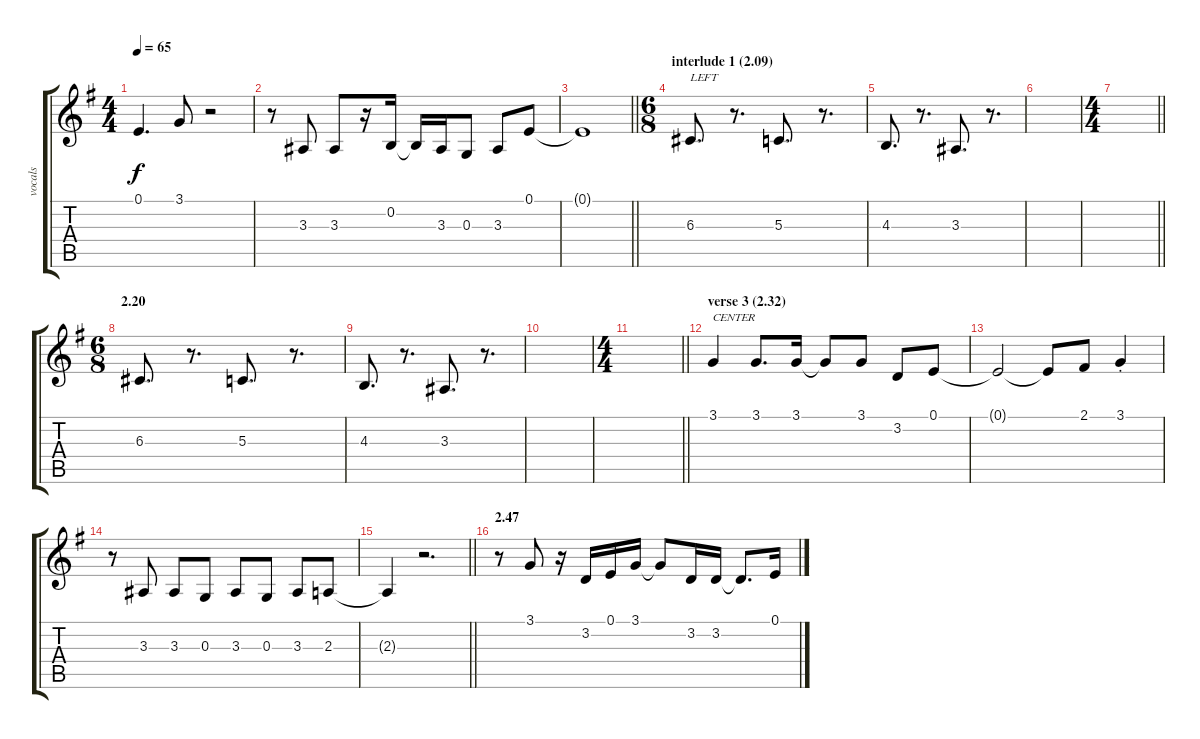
\track ("vocals" "vocals") {instrument clarinet}
\staff {score tabs}
\tuning (E4 B3 G3 D3 A2 E2) {hide}
\ts (4 4)
\tempo 65
\clef g2
\ks g
0.1{t}.4{d dy f} 3.1.8 r.2 |
r.8 3.3.8 3.3.8 r.16 0.2.16 0.2{t}.16 3.3.16 0.3.8 3.3.8 0.1.8 |
\barLineRight lightlight
0.1{t}.1 |
\ts (6 8)
\section ("" "interlude 1 (2.09)")
6.3.8{d txt "LEFT" balance 4} r.8{d} 5.3.8{d} r.8{d} |
4.3.8{d} r.8{d} 3.3.8{d} r.8{d} |
|
\ts (4 4)
\barLineRight lightlight
|
\ts (6 8)
\section ("" "2.20")
6.3.8{d} r.8{d} 5.3.8{d} r.8{d} |
4.3.8{d} r.8{d} 3.3.8{d} r.8{d} |
|
\ts (4 4)
\barLineRight lightlight
|
\section ("" "verse 3 (2.32)")
3.1.4{txt "CENTER" balance 8} 3.1.8{d} 3.1.16 3.1{t}.8 3.1.8 3.2.8 0.1.8 |
0.1{t}.2 0.1{t}.8 2.1.8 3.1{st}.4 |
r.8 3.3.8 3.3.8 0.3.8 3.3.8 0.3.8 3.3.8 2.3.8 |
\barLineRight lightlight
2.3{t}.4 r.2{d} |
\section ("" "2.47")
r.8 3.1.8 r.16 3.2.16 0.1.16 3.1.16 3.1{t}.8 3.2.16 3.2.16 3.2{t}.8{d} 0.1.16
